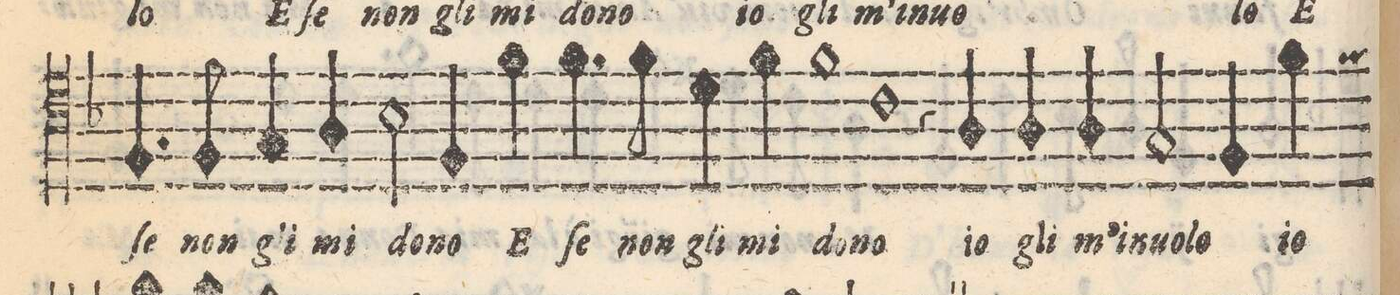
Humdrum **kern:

**kern	**text
*I"Tenore	*
*clefC4	*
*k[b-]	*
*M2/1	*
4.F/	ſe
8F/	non
4G/	gli
4A/	mi
=25-	=25-
2B-\	do-
4F/	-no
4f\	E
4.f\	ſe
8f\	non
4d\	gli
4f\	mi
=26-	=26-
1f	do-
1c	-no
=27-	=27-
4r	.
4A/	io
4A/	gli
4A/	m'i-
2G/	-nuo-
4F/	-lo
4f\	io
=28-	=28-
*-	*-
